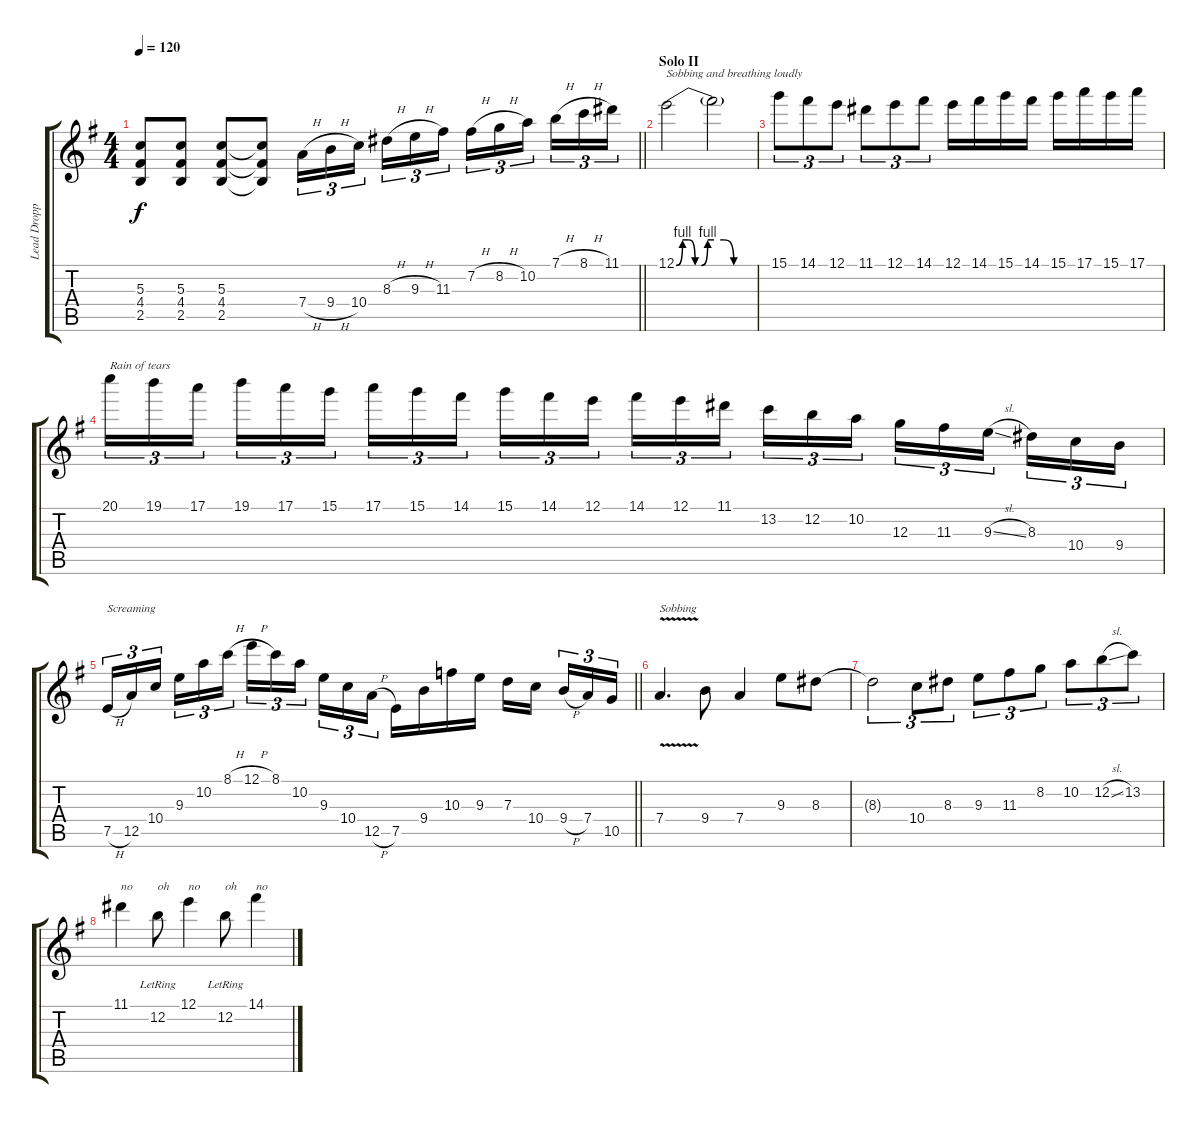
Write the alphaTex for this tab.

\track ("Lead Dropped D " "Lead Dropp") {instrument distortionguitar}
\staff {score tabs}
\tuning (E4 B3 G3 D3 A2 D2) {hide}
\ts (4 4)
\tempo 120
\clef g2
\barLineRight lightlight
\ks eminor
(5.3{t} 4.4{t} 2.5{t}).8{dy f} (5.3 4.4 2.5).8 (5.3 4.4 2.5).8 (5.3{t} 4.4{t} 2.5{t}).8 7.4{h}.16{tu (3 2) balance 8} 9.4{h}.16{tu (3 2)} 10.4.16{tu (3 2) beam splitsecondary} 8.3{h}.16{tu (3 2)} 9.3{h}.16{tu (3 2)} 11.3.16{tu (3 2)} 7.2{h}.16{tu (3 2)} 8.2{h}.16{tu (3 2)} 10.2.16{tu (3 2) beam splitsecondary} 7.1{h}.16{tu (3 2)} 8.1{h}.16{tu (3 2)} 11.1.16{tu (3 2)} |
\section ("" "Solo II")
12.1{be (custom 0 0 10 4 20 4 30 0 40 0 50 4 60 4)}.2{txt "Sobbing and breathing loudly"} 12.1{be (custom 0 4 15 4 30 0 60 0) t}.2 |
15.1.8{tu (3 2)} 14.1.8{tu (3 2)} 12.1.8{tu (3 2)} 11.1.8{tu (3 2)} 12.1.8{tu (3 2)} 14.1.8{tu (3 2)} 12.1.16 14.1.16 15.1.16 14.1.16 15.1.16 17.1.16 15.1.16 17.1.16 |
20.1.16{tu (3 2) txt "Rain of tears"} 19.1.16{tu (3 2)} 17.1.16{tu (3 2) beam splitsecondary} 19.1.16{tu (3 2)} 17.1.16{tu (3 2)} 15.1.16{tu (3 2)} 17.1.16{tu (3 2)} 15.1.16{tu (3 2)} 14.1.16{tu (3 2) beam splitsecondary} 15.1.16{tu (3 2)} 14.1.16{tu (3 2)} 12.1.16{tu (3 2)} 14.1.16{tu (3 2)} 12.1.16{tu (3 2)} 11.1.16{tu (3 2) beam splitsecondary} 13.2.16{tu (3 2)} 12.2.16{tu (3 2)} 10.2.16{tu (3 2)} 12.3.16{tu (3 2)} 11.3.16{tu (3 2)} 9.3{sl}.16{tu (3 2) beam splitsecondary} 8.3.16{tu (3 2)} 10.4.16{tu (3 2)} 9.4.16{tu (3 2)} |
\barLineRight lightlight
7.5{h}.16{tu (3 2) txt "Screaming"} 12.5.16{tu (3 2)} 10.4.16{tu (3 2) beam splitsecondary} 9.3.16{tu (3 2)} 10.2.16{tu (3 2)} 8.1{h}.16{tu (3 2)} 12.1{h}.16{tu (3 2)} 8.1.16{tu (3 2)} 10.2.16{tu (3 2) beam splitsecondary} 9.3.16{tu (3 2)} 10.4.16{tu (3 2)} 12.5{h}.16{tu (3 2)} 7.5.16 9.4.16 10.3.16 9.3.16 7.3.16 10.4.16{beam splitsecondary} 9.4{h}.16{tu (3 2)} 7.4.16{tu (3 2)} 10.5.16{tu (3 2)} |
7.4{v}.4{d txt "Sobbing"} 9.4.8 7.4.4 9.3.8 8.3.8 |
8.3{t}.2{tu (3 2)} 10.4.8{tu (3 2)} 8.3.8{tu (3 2)} 9.3.8{tu (3 2)} 11.3.8{tu (3 2)} 8.2.8{tu (3 2)} 10.2.8{tu (3 2)} 12.2{sl}.8{tu (3 2)} 13.2.8{tu (3 2)} |
11.1.4{txt "no"} 12.2{lr}.8{txt "oh"} 12.1.4{txt "no"} 12.2{lr}.8{txt "oh"} 14.1.4{txt "no"}
